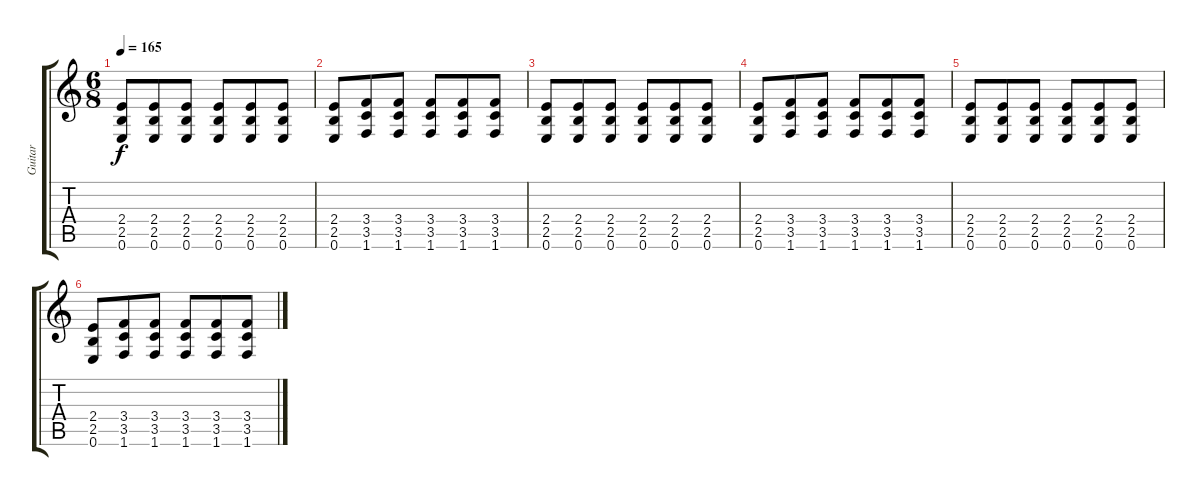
\track ("Guitar" "Guitar") {instrument distortionguitar}
\staff {score tabs}
\tuning (E4 B3 G3 D3 A2 E2) {hide}
\ts (6 8)
\tempo 165
\clef g2
\ks c
(2.4 2.5 0.6).8{dy f volume 5} (2.4 2.5 0.6).8 (2.4 2.5 0.6).8 (2.4 2.5 0.6).8 (2.4 2.5 0.6).8 (2.4 2.5 0.6).8 |
(2.4 2.5 0.6).8 (3.4 3.5 1.6).8 (3.4 3.5 1.6).8 (3.4 3.5 1.6).8 (3.4 3.5 1.6).8 (3.4 3.5 1.6).8 |
(2.4 2.5 0.6).8{volume 3} (2.4 2.5 0.6).8 (2.4 2.5 0.6).8 (2.4 2.5 0.6).8 (2.4 2.5 0.6).8 (2.4 2.5 0.6).8 |
(2.4 2.5 0.6).8 (3.4 3.5 1.6).8 (3.4 3.5 1.6).8 (3.4 3.5 1.6).8 (3.4 3.5 1.6).8 (3.4 3.5 1.6).8 |
(2.4 2.5 0.6).8{volume 1} (2.4 2.5 0.6).8 (2.4 2.5 0.6).8 (2.4 2.5 0.6).8 (2.4 2.5 0.6).8 (2.4 2.5 0.6).8 |
(2.4 2.5 0.6).8 (3.4 3.5 1.6).8 (3.4 3.5 1.6).8 (3.4 3.5 1.6).8 (3.4 3.5 1.6).8 (3.4 3.5 1.6).8
